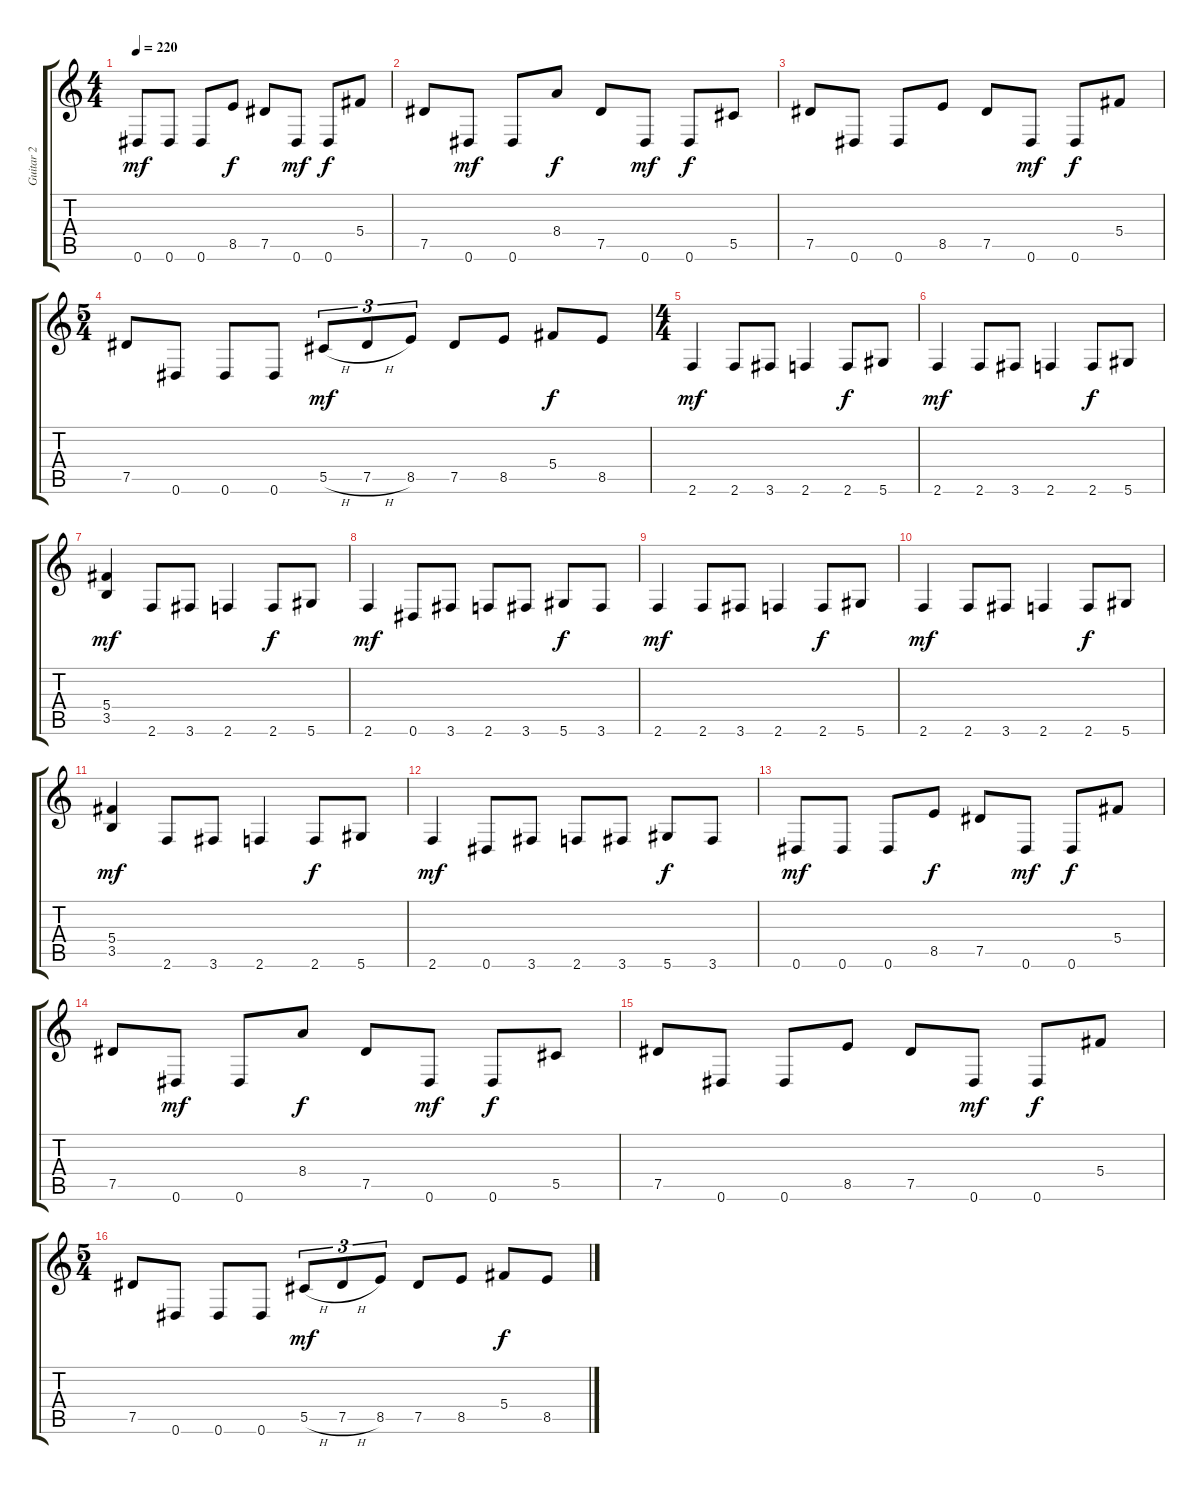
\track ("Guitar 2" "Guitar 2") {instrument distortionguitar}
\staff {score tabs}
\tuning (Eb4 Bb3 Gb3 Db3 Ab2 Eb2) {hide}
\ts (4 4)
\tempo 220
\clef g2
\ks c
0.6.8{dy mf} 0.6.8 0.6.8 8.5.8{dy f} 7.5.8 0.6.8{dy mf} 0.6.8{dy f} 5.4.8 |
7.5.8 0.6.8{dy mf} 0.6.8 8.4.8{dy f} 7.5.8 0.6.8{dy mf} 0.6.8{dy f} 5.5.8 |
7.5.8 0.6.8 0.6.8 8.5.8 7.5.8 0.6.8{dy mf} 0.6.8{dy f} 5.4.8 |
\ts (5 4)
7.5.8 0.6.8 0.6.8 0.6.8 5.5{h}.8{tu (3 2) dy mf} 7.5{h}.8{tu (3 2)} 8.5.8{tu (3 2)} 7.5.8 8.5.8 5.4.8{dy f} 8.5.8 |
\ts (4 4)
2.6.4{dy mf} 2.6.8 3.6.8 2.6.4 2.6.8{dy f} 5.6.8 |
2.6.4{dy mf} 2.6.8 3.6.8 2.6.4 2.6.8{dy f} 5.6.8 |
(5.4 3.5).4{dy mf} 2.6.8 3.6.8 2.6.4 2.6.8{dy f} 5.6.8 |
2.6.4{dy mf} 0.6.8 3.6.8 2.6.8 3.6.8 5.6.8{dy f} 3.6.8 |
2.6.4{dy mf} 2.6.8 3.6.8 2.6.4 2.6.8{dy f} 5.6.8 |
2.6.4{dy mf} 2.6.8 3.6.8 2.6.4 2.6.8{dy f} 5.6.8 |
(5.4 3.5).4{dy mf} 2.6.8 3.6.8 2.6.4 2.6.8{dy f} 5.6.8 |
2.6.4{dy mf} 0.6.8 3.6.8 2.6.8 3.6.8 5.6.8{dy f} 3.6.8 |
0.6.8{dy mf} 0.6.8 0.6.8 8.5.8{dy f} 7.5.8 0.6.8{dy mf} 0.6.8{dy f} 5.4.8 |
7.5.8 0.6.8{dy mf} 0.6.8 8.4.8{dy f} 7.5.8 0.6.8{dy mf} 0.6.8{dy f} 5.5.8 |
7.5.8 0.6.8 0.6.8 8.5.8 7.5.8 0.6.8{dy mf} 0.6.8{dy f} 5.4.8 |
\ts (5 4)
7.5.8 0.6.8 0.6.8 0.6.8 5.5{h}.8{tu (3 2) dy mf} 7.5{h}.8{tu (3 2)} 8.5.8{tu (3 2)} 7.5.8 8.5.8 5.4.8{dy f} 8.5.8
